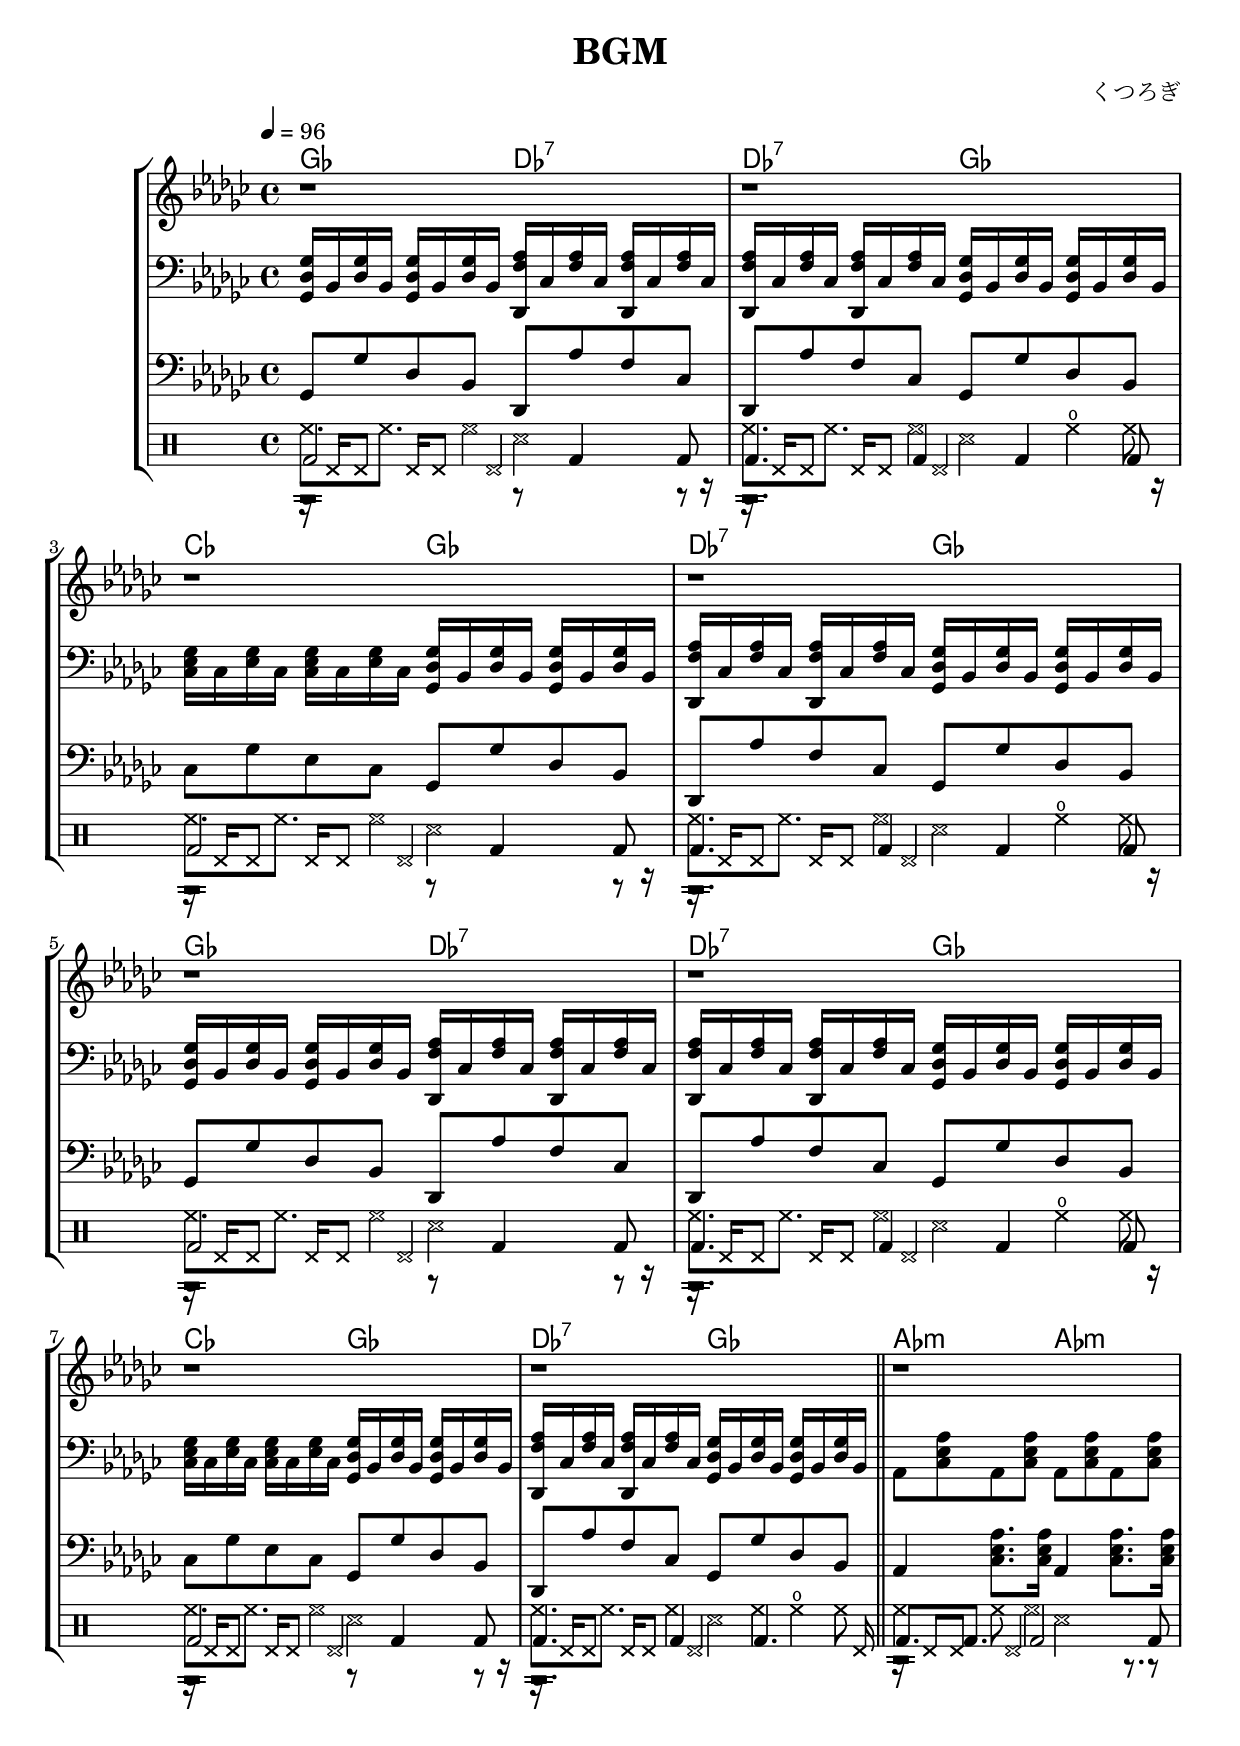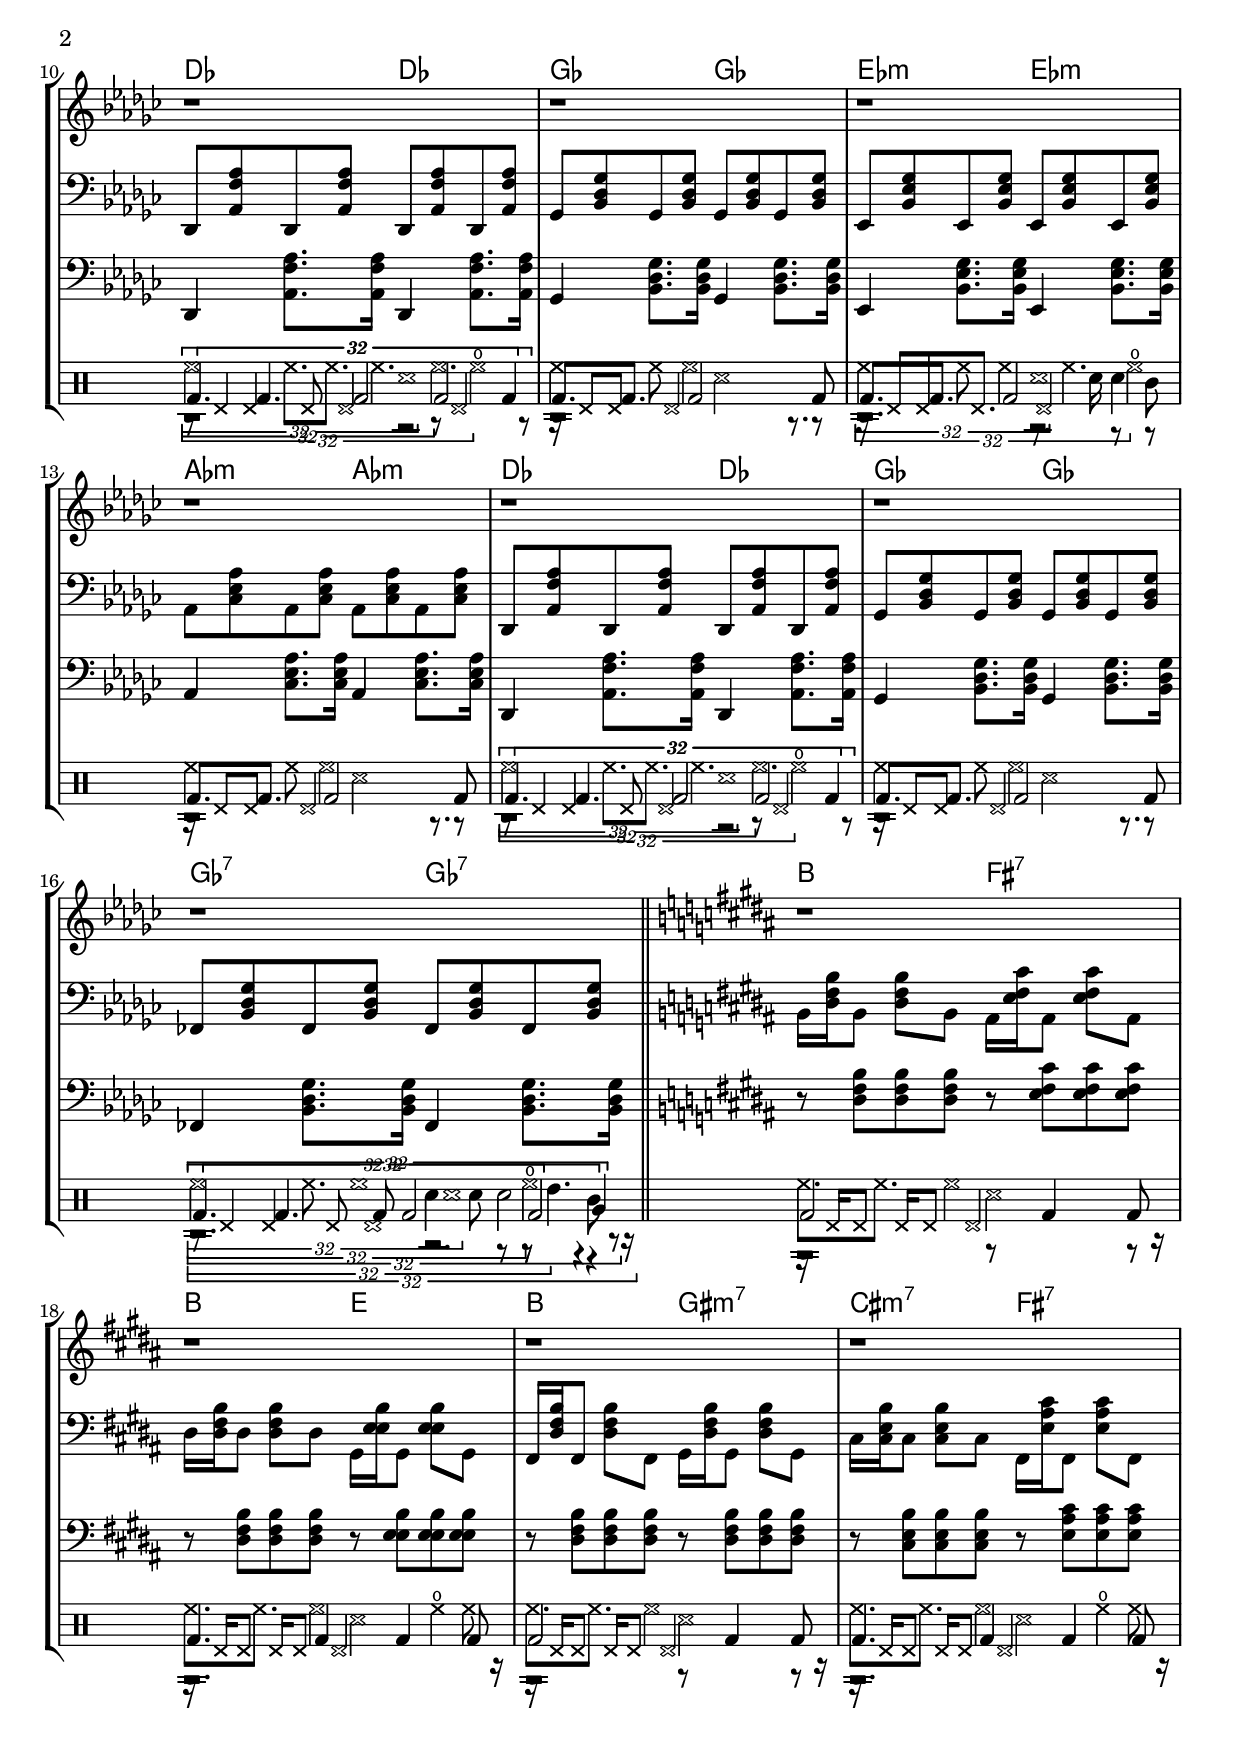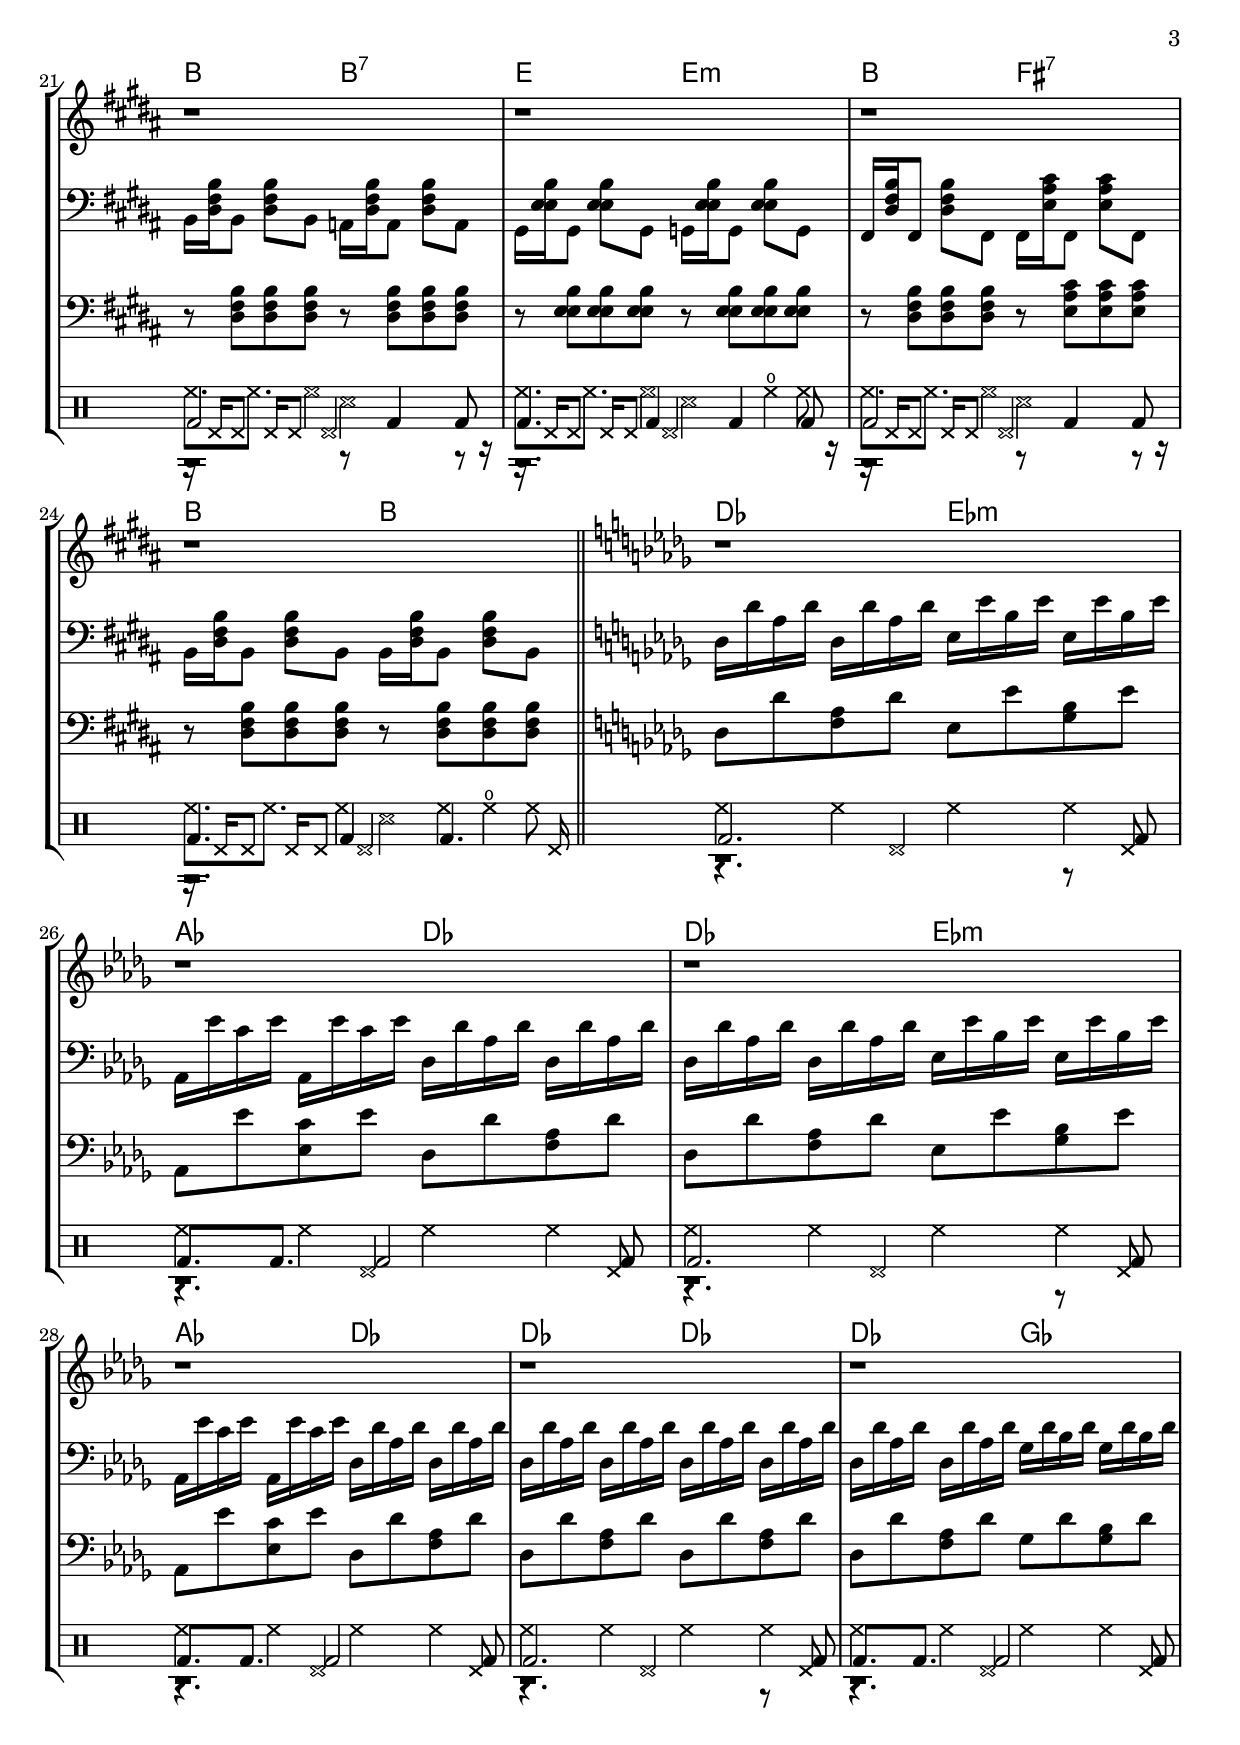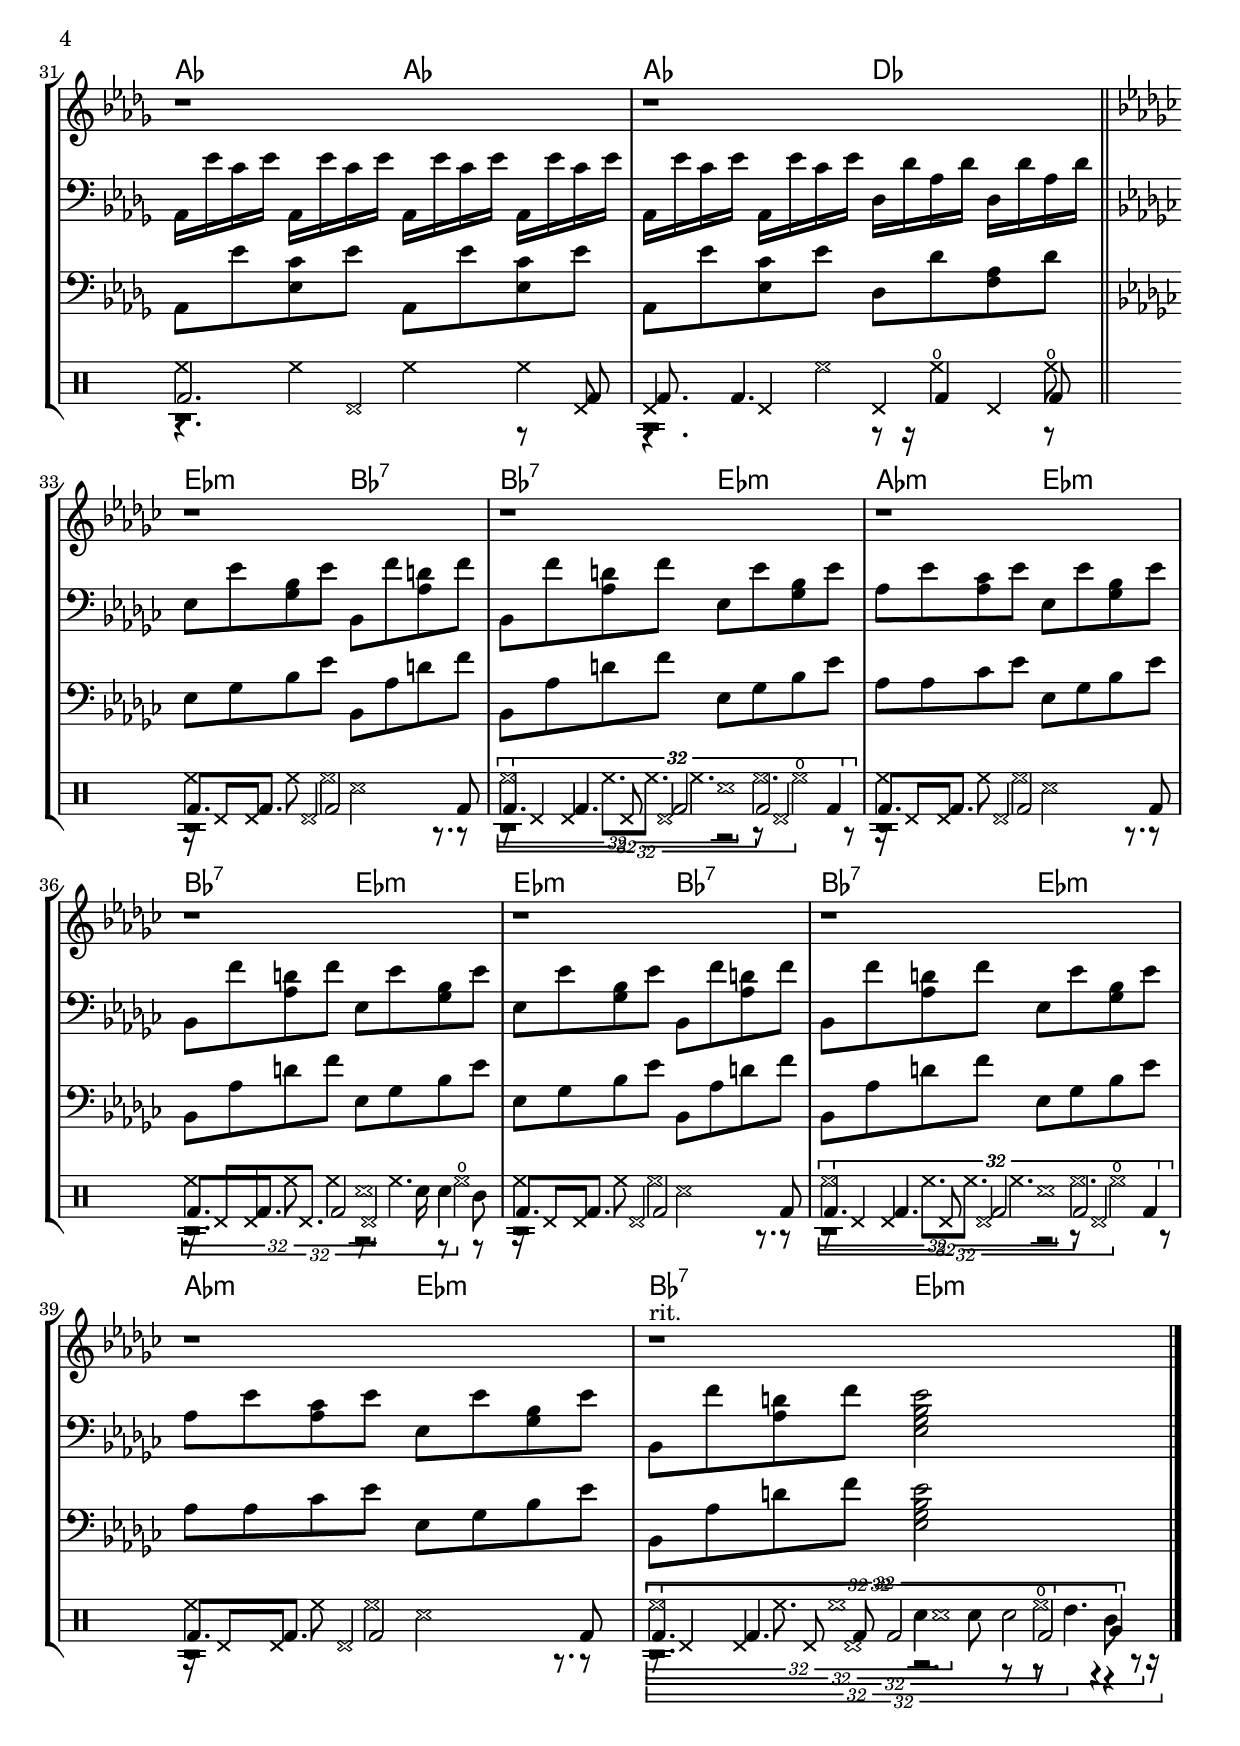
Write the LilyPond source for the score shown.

\version "2.12.1"

\header {
	title = \markup {BGM}
	composer = \markup \center-column {くつろぎ}
}

harmony = \chordmode {
	ges2 des:7 des:7 ges ces ges des:7 ges ges des:7 des:7 ges ces ges des:7 ges 

	as:m as:m des des ges ges es:m es:m as:m as:m des des ges ges ges:7 ges:7 

	b fis:7 b e b gis:min7 cis:min7 fis:7 b b:7 e e:m b fis:7 b b 

	des es:m as des des es:m as des des des des ges as as as des 

	es:m bes:7 bes:7 es:m as:m es:m bes:7 es:m es:m bes:7 bes:7 es:m as:m es:m bes:7 es:m 
}

melody = {
	\key ges \major
	\tempo 4 = 96
	r1 | r1 | r1 | r1 | r1 | r1 | r1 | r1   
	r1 | r1 | r1 | r1 | r1 | r1 | r1 | r1   
	\key b \major
	r1 | r1 | r1 | r1 | r1 | r1 | r1 | r1   
	\key des \major
	r1 | r1 | r1 | r1 | r1 | r1 | r1 | r1   
	\key ges \major
	r1 | r1 | r1 | r1 | r1 | r1 | r1 | r1^"rit." \bar "|."
}

words = \lyricmode {
	
	
	
	
	
}

tempochange = {
	\tempo 4 = 96
	r1 | r1 | r1 | r1 | r1 | r1 | r1 | r1 \bar "||"
	\tempo 4 = 96
	r1 | r1 | r1 | r1 | r1 | r1 | r1 | r1 \bar "||"
	\tempo 4 = 96
	r1 | r1 | r1 | r1 | r1 | r1 | r1 | r1 \bar "||"
	\tempo 4 = 96
	r1 | r1 | r1 | r1 | r1 | r1 | r1 | r1 \bar "||"
	\tempo 4 = 96
	r1 | r1 | r1 | r1 | r1 | r1 | r1 | \tempo 4 = 72 r2 \tempo 4 = 64 r2 \bar "|."
}

mainacc = {
	\clef bass
	\set Staff.midiInstrument = #"French horn"
	\key ges \major
	\tempo 4 = 96
	<ges, des ges>16 bes,16 <des ges>16 bes,16   <ges, des ges>16 bes,16 <des ges>16 bes,16
	<des, f as>16 ces16 <f as>16 ces16   <des, f as>16 ces16 <f as>16 ces16
	<des, f as>16 ces16 <f as>16 ces16   <des, f as>16 ces16 <f as>16 ces16
	<ges, des ges>16 bes,16 <des ges>16 bes,16   <ges, des ges>16 bes,16 <des ges>16 bes,16
	<ces es ges>16 ces16 <es ges>16 ces16   <ces es ges>16 ces16 <es ges>16 ces16
	<ges, des ges>16 bes,16 <des ges>16 bes,16   <ges, des ges>16 bes,16 <des ges>16 bes,16
	<des, f as>16 ces16 <f as>16 ces16   <des, f as>16 ces16 <f as>16 ces16
	<ges, des ges>16 bes,16 <des ges>16 bes,16   <ges, des ges>16 bes,16 <des ges>16 bes,16
	<ges, des ges>16 bes,16 <des ges>16 bes,16   <ges, des ges>16 bes,16 <des ges>16 bes,16
	<des, f as>16 ces16 <f as>16 ces16   <des, f as>16 ces16 <f as>16 ces16
	<des, f as>16 ces16 <f as>16 ces16   <des, f as>16 ces16 <f as>16 ces16
	<ges, des ges>16 bes,16 <des ges>16 bes,16   <ges, des ges>16 bes,16 <des ges>16 bes,16
	<ces es ges>16 ces16 <es ges>16 ces16   <ces es ges>16 ces16 <es ges>16 ces16
	<ges, des ges>16 bes,16 <des ges>16 bes,16   <ges, des ges>16 bes,16 <des ges>16 bes,16
	<des, f as>16 ces16 <f as>16 ces16   <des, f as>16 ces16 <f as>16 ces16
	<ges, des ges>16 bes,16 <des ges>16 bes,16   <ges, des ges>16 bes,16 <des ges>16 bes,16
	\bar "||"

	\set Staff.midiInstrument = #"French horn"
	as,8 <ces es as> as, <ces es as>
	as,8 <ces es as> as, <ces es as>
	des,8 <as, f as> des, <as, f as>
	des,8 <as, f as> des, <as, f as>
	ges,8 <bes, des ges> ges, <bes, des ges>
	ges,8 <bes, des ges> ges, <bes, des ges>
	es,8 <bes, es ges> es, <bes, es ges>
	es,8 <bes, es ges> es, <bes, es ges>
	as,8 <ces es as> as, <ces es as>
	as,8 <ces es as> as, <ces es as>
	des,8 <as, f as> des, <as, f as>
	des,8 <as, f as> des, <as, f as>
	ges,8 <bes, des ges> ges, <bes, des ges>
	ges,8 <bes, des ges> ges, <bes, des ges>
	fes,8 <bes, des ges> fes, <bes, des ges>
	fes,8 <bes, des ges> fes, <bes, des ges>
	\bar "||"

	\set Staff.midiInstrument = #"French horn"
	\key b \major
	b,16 <dis fis b>16 b,8 <dis fis b>8 b,8
	ais,16 <e fis cis'>16 ais,8 <e fis cis'>8 ais,8
	dis16 <dis fis b>16 dis8 <dis fis b>8 dis8
	gis,16 <e e b>16 gis,8 <e e b>8 gis,8
	fis,16 <dis fis b>16 fis,8 <dis fis b>8 fis,8
	gis,16 <dis fis b>16 gis,8 <dis fis b>8 gis,8
	cis16 <cis e b>16 cis8 <cis e b>8 cis8
	fis,16 <e ais cis'>16 fis,8 <e ais cis'>8 fis,8
	b,16 <dis fis b>16 b,8 <dis fis b>8 b,8
	a,16 <dis fis b>16 a,8 <dis fis b>8 a,8
	gis,16 <e e b>16 gis,8 <e e b>8 gis,8
	g,16 <e e b>16 g,8 <e e b>8 g,8
	fis,16 <dis fis b>16 fis,8 <dis fis b>8 fis,8
	fis,16 <e ais cis'>16 fis,8 <e ais cis'>8 fis,8
	b,16 <dis fis b>16 b,8 <dis fis b>8 b,8
	b,16 <dis fis b>16 b,8 <dis fis b>8 b,8
	\bar "||"

	\set Staff.midiInstrument = #"French horn"
	\key des \major
	des16 des' as des' des des' as des'
	es16 es' bes es' es es' bes es'
	as,16 es' c' es' as, es' c' es'
	des16 des' as des' des des' as des'
	des16 des' as des' des des' as des'
	es16 es' bes es' es es' bes es'
	as,16 es' c' es' as, es' c' es'
	des16 des' as des' des des' as des'
	des16 des' as des' des des' as des'
	des16 des' as des' des des' as des'
	des16 des' as des' des des' as des'
	ges16 des' bes des' ges des' bes des'
	as,16 es' c' es' as, es' c' es'
	as,16 es' c' es' as, es' c' es'
	as,16 es' c' es' as, es' c' es'
	des16 des' as des' des des' as des'
	\bar "||"

	\set Staff.midiInstrument = #"French horn"
	\key ges \major
	es8 es' <ges bes> es'
	bes,8 f' <as d'> f'
	bes,8 f' <as d'> f'
	es8 es' <ges bes> es'
	as8 es' <as ces'> es'
	es8 es' <ges bes> es'
	bes,8 f' <as d'> f'
	es8 es' <ges bes> es'
	es8 es' <ges bes> es'
	bes,8 f' <as d'> f'
	bes,8 f' <as d'> f'
	es8 es' <ges bes> es'
	as8 es' <as ces'> es'
	es8 es' <ges bes> es'
	bes,8 f' <as d'> f'
	<es ges bes es'>2
	\bar "|."
}

subacc = {
	\clef bass
	\set Staff.midiInstrument = #"French horn"
	\key ges \major
	\tempo 4 = 96
	ges,8 ges des bes,
	des,8 as f ces
	des,8 as f ces
	ges,8 ges des bes,
	ces8 ges es ces
	ges,8 ges des bes,
	des,8 as f ces
	ges,8 ges des bes,
	ges,8 ges des bes,
	des,8 as f ces
	des,8 as f ces
	ges,8 ges des bes,
	ces8 ges es ces
	ges,8 ges des bes,
	des,8 as f ces
	ges,8 ges des bes,
	\bar "||"

	\set Staff.midiInstrument = #"French horn"
	as,4 <ces es as>8. <ces es as>16
	as,4 <ces es as>8. <ces es as>16
	des,4 <as, f as>8. <as, f as>16
	des,4 <as, f as>8. <as, f as>16
	ges,4 <bes, des ges>8. <bes, des ges>16
	ges,4 <bes, des ges>8. <bes, des ges>16
	es,4 <bes, es ges>8. <bes, es ges>16
	es,4 <bes, es ges>8. <bes, es ges>16
	as,4 <ces es as>8. <ces es as>16
	as,4 <ces es as>8. <ces es as>16
	des,4 <as, f as>8. <as, f as>16
	des,4 <as, f as>8. <as, f as>16
	ges,4 <bes, des ges>8. <bes, des ges>16
	ges,4 <bes, des ges>8. <bes, des ges>16
	fes,4 <bes, des ges>8. <bes, des ges>16
	fes,4 <bes, des ges>8. <bes, des ges>16
	\bar "||"

	\set Staff.midiInstrument = #"French horn"
	\key b \major
	r8 <dis fis b>8 <dis fis b>8 <dis fis b>8
	r8 <e fis cis'>8 <e fis cis'>8 <e fis cis'>8
	r8 <dis fis b>8 <dis fis b>8 <dis fis b>8
	r8 <e e b>8 <e e b>8 <e e b>8
	r8 <dis fis b>8 <dis fis b>8 <dis fis b>8
	r8 <dis fis b>8 <dis fis b>8 <dis fis b>8
	r8 <cis e b>8 <cis e b>8 <cis e b>8
	r8 <e ais cis'>8 <e ais cis'>8 <e ais cis'>8
	r8 <dis fis b>8 <dis fis b>8 <dis fis b>8
	r8 <dis fis b>8 <dis fis b>8 <dis fis b>8
	r8 <e e b>8 <e e b>8 <e e b>8
	r8 <e e b>8 <e e b>8 <e e b>8
	r8 <dis fis b>8 <dis fis b>8 <dis fis b>8
	r8 <e ais cis'>8 <e ais cis'>8 <e ais cis'>8
	r8 <dis fis b>8 <dis fis b>8 <dis fis b>8
	r8 <dis fis b>8 <dis fis b>8 <dis fis b>8
	\bar "||"

	\set Staff.midiInstrument = #"French horn"
	\key des \major
	des8 des' <f as> des'
	es8 es' <ges bes> es'
	as,8 es' <es c'> es'
	des8 des' <f as> des'
	des8 des' <f as> des'
	es8 es' <ges bes> es'
	as,8 es' <es c'> es'
	des8 des' <f as> des'
	des8 des' <f as> des'
	des8 des' <f as> des'
	des8 des' <f as> des'
	ges8 des' <ges bes> des'
	as,8 es' <es c'> es'
	as,8 es' <es c'> es'
	as,8 es' <es c'> es'
	des8 des' <f as> des'
	\bar "||"

	\set Staff.midiInstrument = #"French horn"
	\key ges \major
	es8 ges8 bes8 es'8
	bes,8 as8 d'8 f'8
	bes,8 as8 d'8 f'8
	es8 ges8 bes8 es'8
	as8 as8 ces'8 es'8
	es8 ges8 bes8 es'8
	bes,8 as8 d'8 f'8
	es8 ges8 bes8 es'8
	es8 ges8 bes8 es'8
	bes,8 as8 d'8 f'8
	bes,8 as8 d'8 f'8
	es8 ges8 bes8 es'8
	as8 as8 ces'8 es'8
	es8 ges8 bes8 es'8
	bes,8 as8 d'8 f'8
	<es ges bes es'>2
	\bar "|."
}

percA = {
	\drummode {
	r1  |r2. hho4  |r1  |r2. hho4  |r1  |r2. hho4  |r1  |r2. hho4  \bar "||"
	hh4 hh8 hh2 r8  |\times 16/32{ hh2 hh8. hh8. hh4. hh2. } |hh4 hh8 hh2 r8  |hh4 hh8 hh4 hh4.  |hh4 hh8 hh2 r8  |\times 16/32{ hh2 hh8. hh8. hh4. hh2. } |hh4 hh8 hh2 r8  |\times 16/32{ hh2 hh8. hh1 r4 r16 } \bar "||"
	r1  |r2. hho4  |r1  |r2. hho4  |r1  |r2. hho4  |r1  |r2. hho4  \bar "||"
	r1  |r1  |r1  |r1  |r1  |r1  |r1  |r2 r8 hho4 hho8  \bar "||"
	hh4 hh8 hh2 r8  |\times 16/32{ hh2 hh8. hh8. hh4. hh2. } |hh4 hh8 hh2 r8  |hh4 hh8 hh4 hh4.  |hh4 hh8 hh2 r8  |\times 16/32{ hh2 hh8. hh8. hh4. hh2. } |hh4 hh8 hh2 r8  |\times 16/32{ hh2 hh8. hh1 r4 r16 } \bar "|."
	}
}

percB = {
	\drummode {
	r16 hhp16 hhp8 hhp16 hhp8 hhp2 r16  |r16 hhp16 hhp8 hhp16 hhp8 hhp2 r16  |r16 hhp16 hhp8 hhp16 hhp8 hhp2 r16  |r16 hhp16 hhp8 hhp16 hhp8 hhp2 r16  |r16 hhp16 hhp8 hhp16 hhp8 hhp2 r16  |r16 hhp16 hhp8 hhp16 hhp8 hhp2 r16  |r16 hhp16 hhp8 hhp16 hhp8 hhp2 r16  |r16 hhp16 hhp8 hhp16 hhp8 hhp2 hhp16  \bar "||"
	r16 hhp8 hhp8 hhp2 r8.  |\times 16/32{ r8 hhp4 hhp4 hhp8 hhp2 r8 hhp2 r8 } |r16 hhp8 hhp8 hhp2 r8.  |r16 hhp8 hhp8 hhp8. hhp2  |r16 hhp8 hhp8 hhp2 r8.  |\times 16/32{ r8 hhp4 hhp4 hhp8 hhp2 r8 hhp2 r8 } |r16 hhp8 hhp8 hhp2 r8.  |\times 16/32{ r8 hhp4 hhp4 hhp8 hhp1 r4 } \bar "||"
	r16 hhp16 hhp8 hhp16 hhp8 hhp2 r16  |r16 hhp16 hhp8 hhp16 hhp8 hhp2 r16  |r16 hhp16 hhp8 hhp16 hhp8 hhp2 r16  |r16 hhp16 hhp8 hhp16 hhp8 hhp2 r16  |r16 hhp16 hhp8 hhp16 hhp8 hhp2 r16  |r16 hhp16 hhp8 hhp16 hhp8 hhp2 r16  |r16 hhp16 hhp8 hhp16 hhp8 hhp2 r16  |r16 hhp16 hhp8 hhp16 hhp8 hhp2 hhp16  \bar "||"
	r4. hhp2 hhp8  |r4. hhp2 hhp8  |r4. hhp2 hhp8  |r4. hhp2 hhp8  |r4. hhp2 hhp8  |r4. hhp2 hhp8  |r4. hhp2 hhp8  |hhp4 hhp4 hhp4 hhp4  \bar "||"
	r16 hhp8 hhp8 hhp2 r8.  |\times 16/32{ r8 hhp4 hhp4 hhp8 hhp2 r8 hhp2 r8 } |r16 hhp8 hhp8 hhp2 r8.  |r16 hhp8 hhp8 hhp8. hhp2  |r16 hhp8 hhp8 hhp2 r8.  |\times 16/32{ r8 hhp4 hhp4 hhp8 hhp2 r8 hhp2 r8 } |r16 hhp8 hhp8 hhp2 r8.  |\times 16/32{ r8 hhp4 hhp4 hhp8 hhp1 r4 } \bar "|."
	}
}

percC = {
	\drummode {
	hh8. hh8. hh2 r8  |hh8. hh8. hh2 hh8  |hh8. hh8. hh2 r8  |hh8. hh8. hh2 hh8  |hh8. hh8. hh2 r8  |hh8. hh8. hh2 hh8  |hh8. hh8. hh2 r8  |hh8. hh8. hh4 hh4 hh8  \bar "||"
	r1  |\times 16/32{ r1 r2 hho2 } |r1  |\times 16/32{ r1 r2 hho2 } |r1  |\times 16/32{ r1 r2 hho2 } |r1  |\times 16/32{ r1 r2 hho2 } \bar "||"
	hh8. hh8. hh2 r8  |hh8. hh8. hh2 hh8  |hh8. hh8. hh2 r8  |hh8. hh8. hh2 hh8  |hh8. hh8. hh2 r8  |hh8. hh8. hh2 hh8  |hh8. hh8. hh2 r8  |hh8. hh8. hh4 hh4 hh8  \bar "||"
	hh4 hh4 hh4 hh4  |hh4 hh4 hh4 hh4  |hh4 hh4 hh4 hh4  |hh4 hh4 hh4 hh4  |hh4 hh4 hh4 hh4  |hh4 hh4 hh4 hh4  |hh4 hh4 hh4 hh4  |r4. hh2 r8  \bar "||"
	r1  |\times 16/32{ r1 r2 hho2 } |r1  |\times 16/32{ r1 r2 hho2 } |r1  |\times 16/32{ r1 r2 hho2 } |r1  |\times 16/32{ r1 r2 hho2 } \bar "|."
	}
}

percD = {
	\drummode {
	r2 ss2  |r2 ss2  |r2 ss2  |r2 ss2  |r2 ss2  |r2 ss2  |r2 ss2  |r2 ss2  \bar "||"
	bd8. bd8. bd2 bd8  |\times 16/32{ bd4. bd4. bd2 bd2 bd4 } |bd8. bd8. bd2 bd8  |bd8. bd8. bd2 r8  |bd8. bd8. bd2 bd8  |\times 16/32{ bd4. bd4. bd2 bd2 bd4 } |bd8. bd8. bd2 bd8  |\times 16/32{ bd4. bd4. bd8 bd2 r8 bd2 } \bar "||"
	r2 ss2  |r2 ss2  |r2 ss2  |r2 ss2  |r2 ss2  |r2 ss2  |r2 ss2  |r2 ss2  \bar "||"
	bd2. r8 bd8  |bd8. bd8. bd2 bd8  |bd2. r8 bd8  |bd8. bd8. bd2 bd8  |bd2. r8 bd8  |bd8. bd8. bd2 bd8  |bd2. r8 bd8  |bd8. bd4. r16 bd4 bd8  \bar "||"
	bd8. bd8. bd2 bd8  |\times 16/32{ bd4. bd4. bd2 bd2 bd4 } |bd8. bd8. bd2 bd8  |bd8. bd8. bd2 r8  |bd8. bd8. bd2 bd8  |\times 16/32{ bd4. bd4. bd2 bd2 bd4 } |bd8. bd8. bd2 bd8  |\times 16/32{ bd4. bd4. bd8 bd2 r8 bd2 } \bar "|."
	}
}

percE = {
	\drummode {
	bd2 r8 bd4 bd8  |bd4. bd4 bd4 bd8  |bd2 r8 bd4 bd8  |bd4. bd4 bd4 bd8  |bd2 r8 bd4 bd8  |bd4. bd4 bd4 bd8  |bd2 r8 bd4 bd8  |bd4. bd4 bd4.  \bar "||"
	r2 ss2  |\times 16/32{ r1 ss1 } |r2 ss2  |\times 16/32{ r1 ss1 } |r2 ss2  |\times 16/32{ r1 ss1 } |r2 ss2  |\times 16/32{ r1 ss1 } \bar "||"
	bd2 r8 bd4 bd8  |bd4. bd4 bd4 bd8  |bd2 r8 bd4 bd8  |bd4. bd4 bd4 bd8  |bd2 r8 bd4 bd8  |bd4. bd4 bd4 bd8  |bd2 r8 bd4 bd8  |bd4. bd4 bd4.  \bar "||"
	r1 | r1 | r1 | r1 | r1 | r1 | r1 | r1 \bar "||"
	r2 ss2  |\times 16/32{ r1 ss1 } |r2 ss2  |\times 16/32{ r1 ss1 } |r2 ss2  |\times 16/32{ r1 ss1 } |r2 ss2  |\times 16/32{ r1 ss1 } \bar "|."
	}
}

percF = {
	\drummode {
	r1 | r1 | r1 | r1 | r1 | r1 | r1 | r1 \bar "||"
	r1 |r1 |r1 |r2 r8. sn16 sn4  |r1 |r1 |r1 |\times 16/32{ r1 sn4 sn8 sn2 r8 } \bar "||"
	r1 | r1 | r1 | r1 | r1 | r1 | r1 | r1 \bar "||"
	r1 | r1 | r1 | r1 | r1 | r1 | r1 | r1 \bar "||"
	r1 |r1 |r1 |r2 r8. sn16 sn4  |r1 |r1 |r1 |\times 16/32{ r1 sn4 sn8 sn2 r8 } \bar "|."
	}
}

percG = {
	\drummode {
	r1 | r1 | r1 | r1 | r1 | r1 | r1 | r1 \bar "||"
	r1 |r1 |r1 |r2. r8 tomml8  |r1 |r1 |r1 |r2. r8 tomml8  \bar "||"
	r1 | r1 | r1 | r1 | r1 | r1 | r1 | r1 \bar "||"
	r1 | r1 | r1 | r1 | r1 | r1 | r1 | r1 \bar "||"
	r1 |r1 |r1 |r2. r8 tomml8  |r1 |r1 |r1 |r2. r8 tomml8  \bar "|."
	}
}

percH = {
	\drummode {
	r1 | r1 | r1 | r1 | r1 | r1 | r1 | r1 \bar "||"
	r1 |r1 |r1 |r1 |r1 |r1 |r1 |\times 16/32{ r1 r2 r8 tommh4. } \bar "||"
	r1 | r1 | r1 | r1 | r1 | r1 | r1 | r1 \bar "||"
	r1 | r1 | r1 | r1 | r1 | r1 | r1 | r1 \bar "||"
	r1 |r1 |r1 |r1 |r1 |r1 |r1 |\times 16/32{ r1 r2 r8 tommh4. } \bar "|."
	}
}

percI = {
	\drummode {
	r1 | r1 | r1 | r1 | r1 | r1 | r1 | r1 \bar "||"
	r1 |r1 |r1 |r1 |r1 |r1 |r1 |\times 16/32{ r1 r2. tomfh4 } \bar "||"
	r1 | r1 | r1 | r1 | r1 | r1 | r1 | r1 \bar "||"
	r1 | r1 | r1 | r1 | r1 | r1 | r1 | r1 \bar "||"
	r1 |r1 |r1 |r1 |r1 |r1 |r1 |\times 16/32{ r1 r2. tomfh4 } \bar "|."
	}
}

\score {
	<<
		\new StaffGroup <<
			\new ChordNames {\harmony}
			\new Voice = "melody" {\melody}
			\new Lyrics \lyricsto "melody" \words
			\new Staff = "mainacc" {\mainacc}
			\new Staff = "subacc" {\subacc}
			\new DrumStaff <<
				\new DrumVoice {\percA}
				\new DrumVoice {\percB}
				\new DrumVoice {\percC}
				\new DrumVoice {\percD}
				\new DrumVoice {\percE}
				\new DrumVoice {\percF}
				\new DrumVoice {\percG}
				\new DrumVoice {\percH}
				\new DrumVoice {\percI}
			>>
		>>
	>>
	\layout { }
}
